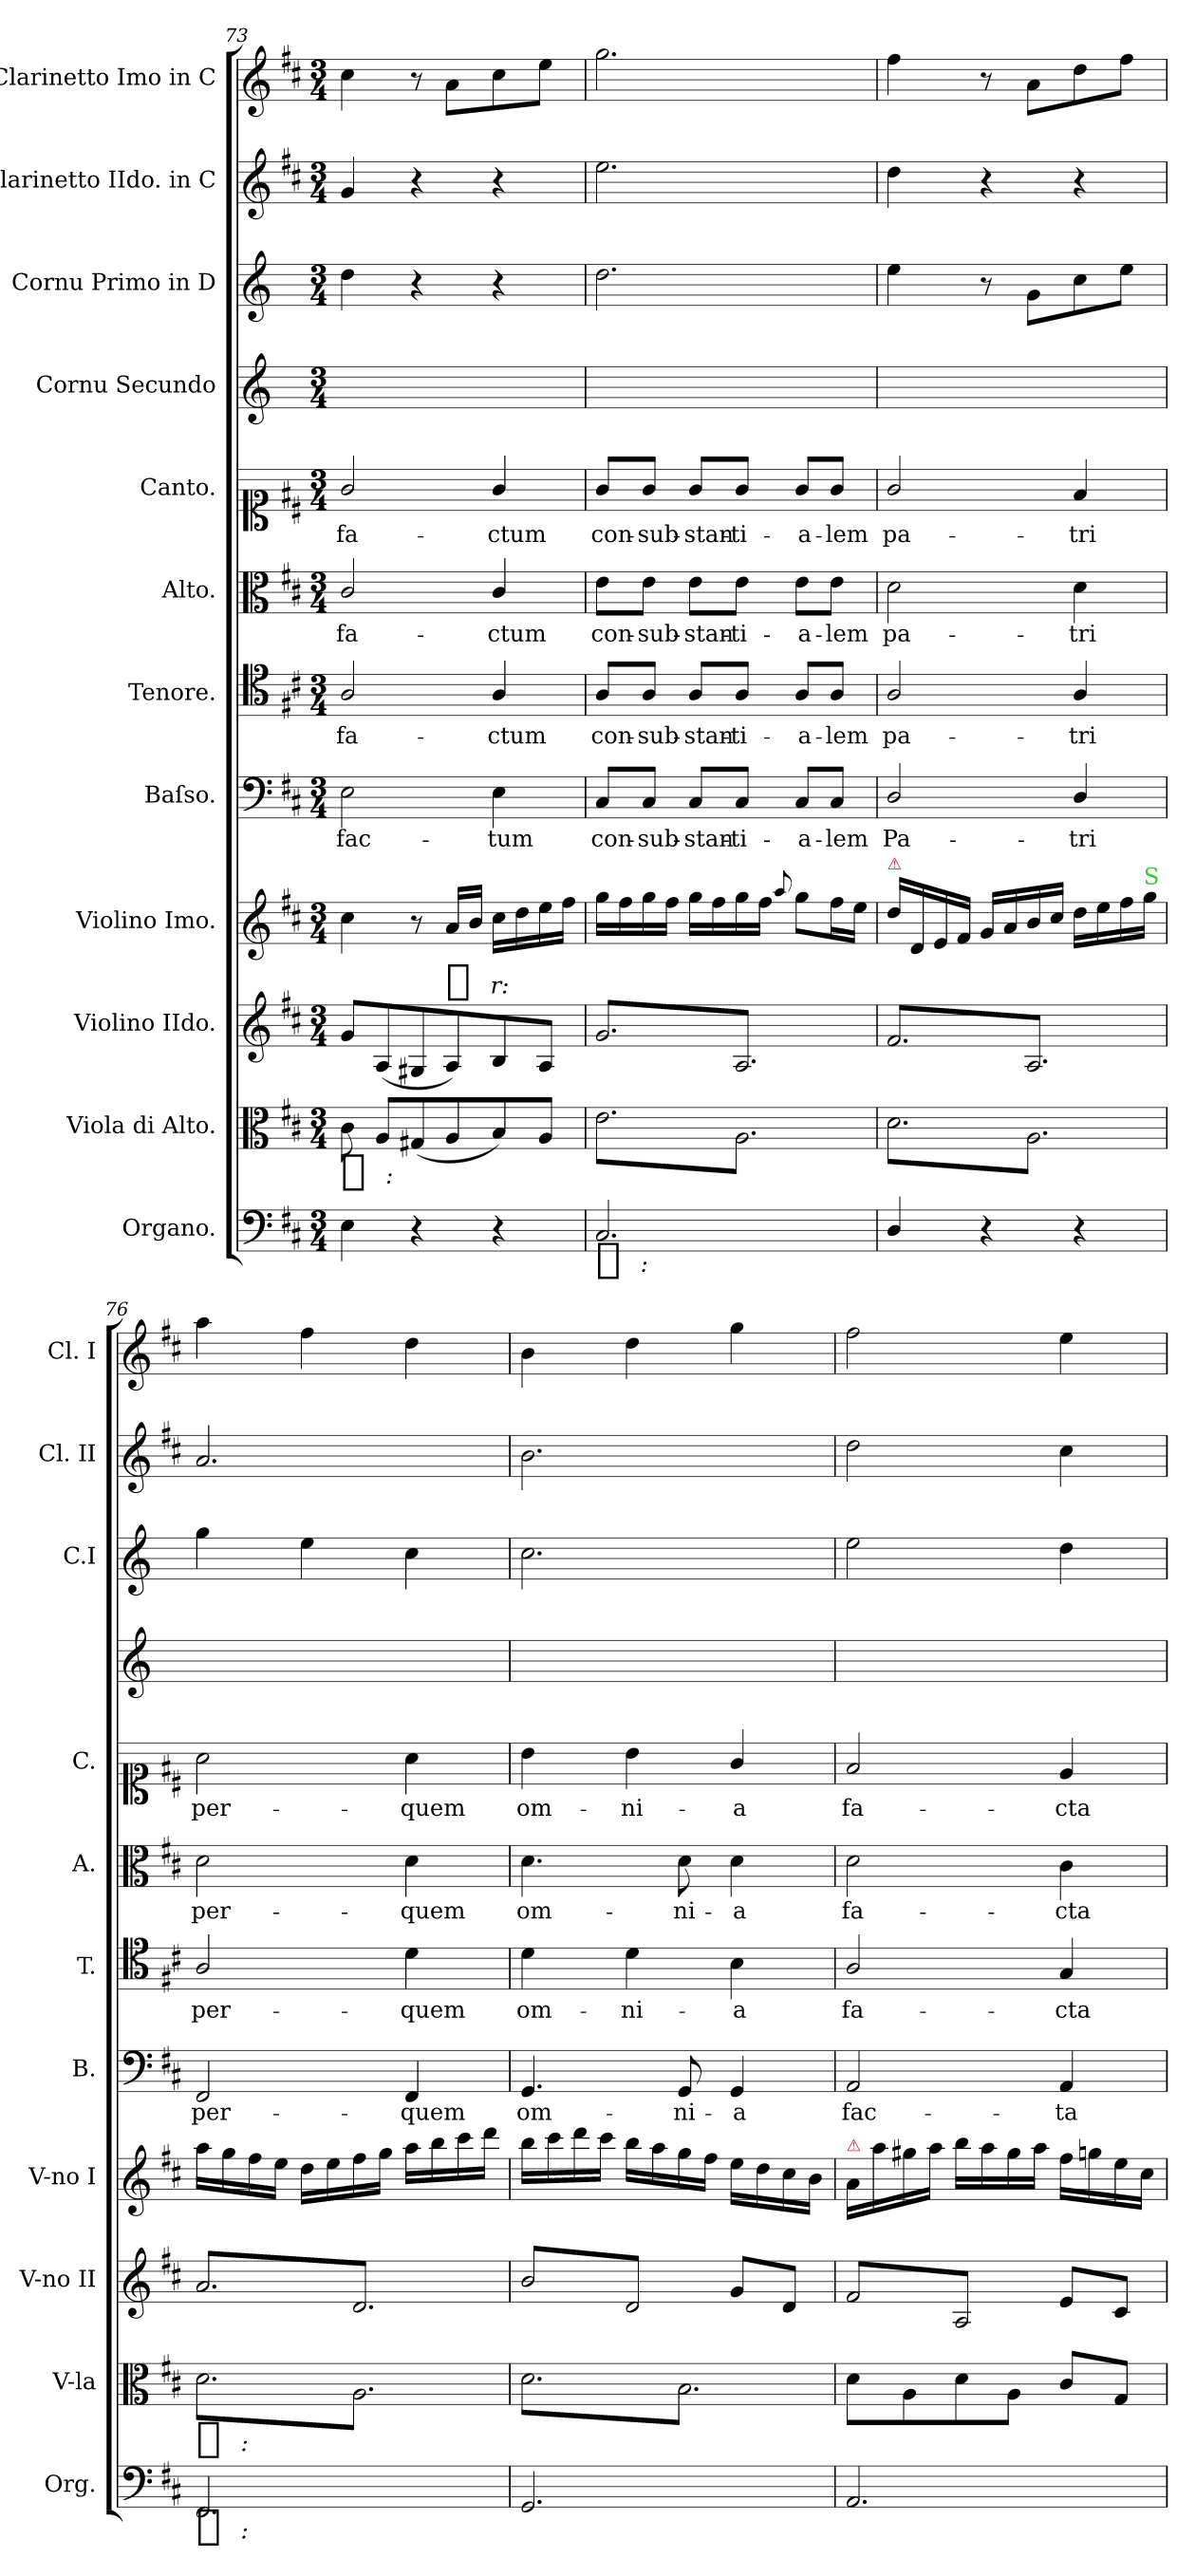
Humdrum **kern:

**kern	**dynam	**kern	**dynam	**kern	**dynam	**kern	**kern	**text	**kern	**text	**kern	**text	**kern	**text	**kern	**kern	**kern	**kern
*part12	*part12	*part11	*part11	*part10	*part10	*part9	*part8	*part8	*part7	*part7	*part6	*part6	*part5	*part5	*part4	*part3	*part2	*part1
*staff12	*staff12	*staff11	*staff11	*staff10	*staff10	*staff9	*staff8	*staff8	*staff7	*staff7	*staff6	*staff6	*staff5	*staff5	*staff4	*staff3	*staff2	*staff1
*I"Organo.	*	*I"Viola di Alto.	*	*I"Violino IIdo.	*	*I"Violino Imo.	*I"Baſso.	*	*I"Tenore.	*	*I"Alto.	*	*I"Canto.	*	*I"Cornu Secundo	*I"Cornu Primo in D	*I"Clarinetto IIdo. in C	*I"Clarinetto Imo in C
*I'Org.	*	*I'V-la	*	*I'V-no II	*	*I'V-no I	*I'B.	*	*I'T.	*	*I'A.	*	*I'C.	*	*	*I'C.I	*I'Cl. II	*I'Cl. I
*clefF4	*	*clefC3	*	*clefG2	*	*clefG2	*clefF4	*	*clefC4	*	*clefC3	*	*clefC1	*	*clefG2	*clefG2	*clefG2	*clefG2
*	*	*	*	*	*	*	*	*	*	*	*	*	*	*	*ITrd6c10	*ITrd6c10	*	*
*k[f#c#]	*	*k[f#c#]	*	*k[f#c#]	*	*k[f#c#]	*k[f#c#]	*	*k[f#c#]	*	*k[f#c#]	*	*k[f#c#]	*	*k[f#c#]	*k[f#c#]	*k[f#c#]	*k[f#c#]
*M3/4	*	*M3/4	*	*M3/4	*	*M3/4	*M3/4	*	*M3/4	*	*M3/4	*	*M3/4	*	*M3/4	*M3/4	*M3/4	*M3/4
=73	=73	=73	=73	=73	=73	=73	=73	=73	=73	=73	=73	=73	=73	=73	=73	=73	=73	=73
!	!	!	!LO:DY:b:t=%s &colon;	!	!	!	!	!	!	!	!	!	!	!	!	!	!	!
4E\	.	8c#\	fp	8g/L	.	4cc#\	2E\	fac-	2A/	fa-	2c#/	fa-	2g/	fa-	2.ryy	4e\	4g/	4cc#\
.	.	8A/L	.	(<8A/	.	.	.	.	.	.	.	.	.	.	.	.	.	.
4r	.	(<8G#X/	.	8G#X/	.	8r	.	.	.	.	.	.	.	.	.	4r	4r	8r
!	!	!	!	!	!LO:DY:a:t=%s r&colon;	!	!	!	!	!	!	!	!	!	!	!	!	!
.	.	8A/	.	8A/)	mf	16a/LL	.	.	.	.	.	.	.	.	.	.	.	8a\L
.	.	.	.	.	.	16b/JJ	.	.	.	.	.	.	.	.	.	.	.	.
4r	.	8B/)	.	8B/	.	16cc#\LL	4E\	-tum	4A/	-ctum	4c#/	-ctum	4g/	-ctum	.	4r	4r	8cc#\
.	.	.	.	.	.	16dd\	.	.	.	.	.	.	.	.	.	.	.	.
.	.	8A/J	.	8A/J	.	16ee\	.	.	.	.	.	.	.	.	.	.	.	8ee\J
.	.	.	.	.	.	16ff#\JJ	.	.	.	.	.	.	.	.	.	.	.	.
=74	=74	=74	=74	=74	=74	=74	=74	=74	=74	=74	=74	=74	=74	=74	=74	=74	=74	=74
!	!LO:DY:b:t=%s &colon;	!	!	!	!	!	!	!	!	!	!	!	!	!	!	!	!	!
*	*	*tremolo	*	*	*	*	*	*	*	*	*	*	*	*	*	*	*	*
*	*	*	*	*tremolo	*	*	*	*	*	*	*	*	*	*	*	*	*	*
2.C#/	fp	8e\L	.	8g/L	.	16gg\LL	8C#/L	con-	8A/L	con-	8e\L	con-	8g/L	con-	2.ryy	2.e\	2.ee\	2.gg\
.	.	.	.	.	.	16ff#\	.	.	.	.	.	.	.	.	.	.	.	.
.	.	8A\	.	8A/	.	16gg\	8C#/J	-sub-	8A/J	-sub-	8e\J	-sub-	8g/J	-sub-	.	.	.	.
.	.	.	.	.	.	16ff#\JJ	.	.	.	.	.	.	.	.	.	.	.	.
.	.	8e\	.	8g/	.	16gg\LL	8C#/L	-stan-	8A/L	-stan-	8e\L	-stan-	8g/L	-stan-	.	.	.	.
.	.	.	.	.	.	16ff#\	.	.	.	.	.	.	.	.	.	.	.	.
.	.	8A\	.	8A/	.	16gg\	8C#/J	-ti-	8A/J	-ti-	8e\J	-ti-	8g/J	-ti-	.	.	.	.
.	.	.	.	.	.	16ff#\JJ	.	.	.	.	.	.	.	.	.	.	.	.
.	.	.	.	.	.	8qqaa/	.	.	.	.	.	.	.	.	.	.	.	.
.	.	8e\	.	8g/	.	8gg\L	8C#/L	-a-	8A/L	-a-	8e\L	-a-	8g/L	-a-	.	.	.	.
.	.	8A\J	.	8A/J	.	16ff#\L	8C#/J	-lem	8A/J	-lem	8e\J	-lem	8g/J	-lem	.	.	.	.
.	.	.	.	.	.	16ee\JJ	.	.	.	.	.	.	.	.	.	.	.	.
=75	=75	=75	=75	=75	=75	=75	=75	=75	=75	=75	=75	=75	=75	=75	=75	=75	=75	=75
!	!	!	!	!	!	!LO:TX:a:color=crimson:t=⚠	!	!	!	!	!	!	!	!	!	!	!	!
4D/	.	8d\L	.	8f#/L	.	16dd\LL	2D/	Pa-	2A/	pa-	2d\	pa-	2g/	pa-	2.ryy	4f#\	4dd\	4ff#\
.	.	.	.	.	.	16d/	.	.	.	.	.	.	.	.	.	.	.	.
.	.	8A\	.	8A/	.	16e/	.	.	.	.	.	.	.	.	.	.	.	.
.	.	.	.	.	.	16f#/JJ	.	.	.	.	.	.	.	.	.	.	.	.
4r	.	8d\	.	8f#/	.	16g/LL	.	.	.	.	.	.	.	.	.	8r	4r	8r
.	.	.	.	.	.	16a/	.	.	.	.	.	.	.	.	.	.	.	.
.	.	8A\	.	8A/	.	16b/	.	.	.	.	.	.	.	.	.	8A\L	.	8a\L
.	.	.	.	.	.	16cc#/JJ	.	.	.	.	.	.	.	.	.	.	.	.
4r	.	8d\	.	8f#/	.	16dd\LL	4D/	-tri	4A/	-tri	4d\	-tri	4f#/	-tri	.	8d\	4r	8dd\
.	.	.	.	.	.	16ee\	.	.	.	.	.	.	.	.	.	.	.	.
.	.	8A\J	.	8A/J	.	16ff#\	.	.	.	.	.	.	.	.	.	8f#\J	.	8ff#\J
!	!	!	!	!	!	!LO:TX:a:color=limegreen:t=S	!	!	!	!	!	!	!	!	!	!	!	!
.	.	.	.	.	.	16gg\JJ	.	.	.	.	.	.	.	.	.	.	.	.
=76	=76	=76	=76	=76	=76	=76	=76	=76	=76	=76	=76	=76	=76	=76	=76	=76	=76	=76
!	!LO:DY:b:t=%s &colon;	!	!LO:DY:b:t=%s &colon;	!	!	!	!	!	!	!	!	!	!	!	!	!	!	!
2.FF#/	fp	8d\L	fp	8a/L	.	16aa\LL	2FF#/	per-	2A/	per-	2d\	per-	2a\	per-	2.ryy	4a\	2.a/	4aa\
.	.	.	.	.	.	16gg\	.	.	.	.	.	.	.	.	.	.	.	.
.	.	8A\	.	8d/	.	16ff#\	.	.	.	.	.	.	.	.	.	.	.	.
.	.	.	.	.	.	16ee\JJ	.	.	.	.	.	.	.	.	.	.	.	.
.	.	8d\	.	8a/	.	16dd\LL	.	.	.	.	.	.	.	.	.	4f#\	.	4ff#\
.	.	.	.	.	.	16ee\	.	.	.	.	.	.	.	.	.	.	.	.
.	.	8A\	.	8d/	.	16ff#\	.	.	.	.	.	.	.	.	.	.	.	.
.	.	.	.	.	.	16gg\JJ	.	.	.	.	.	.	.	.	.	.	.	.
.	.	8d\	.	8a/	.	16aa\LL	4FF#/	-quem	4d\	-quem	4d\	-quem	4a\	-quem	.	4d\	.	4dd\
.	.	.	.	.	.	16bb\	.	.	.	.	.	.	.	.	.	.	.	.
.	.	8A\J	.	8d/J	.	16ccc#\	.	.	.	.	.	.	.	.	.	.	.	.
.	.	.	.	.	.	16ddd\JJ	.	.	.	.	.	.	.	.	.	.	.	.
=77	=77	=77	=77	=77	=77	=77	=77	=77	=77	=77	=77	=77	=77	=77	=77	=77	=77	=77
2.GG/	.	8d\L	.	8b/L	.	16bb\LL	4.GG/	om-	4d\	om-	4.d\	om-	4b\	om-	2.ryy	2.d\	2.b\	4b\
.	.	.	.	.	.	16ccc#\	.	.	.	.	.	.	.	.	.	.	.	.
.	.	8B\	.	8d/	.	16ddd\	.	.	.	.	.	.	.	.	.	.	.	.
.	.	.	.	.	.	16ccc#\JJ	.	.	.	.	.	.	.	.	.	.	.	.
.	.	8d\	.	8b/	.	16bb\LL	.	.	4d\	-ni-	.	.	4b\	-ni-	.	.	.	4dd\
.	.	.	.	.	.	16aa\	.	.	.	.	.	.	.	.	.	.	.	.
.	.	8B\	.	8d/J	.	16gg\	8GG/	-ni-	.	.	8d\	-ni-	.	.	.	.	.	.
*	*	*	*	*Xtremolo	*	*	*	*	*	*	*	*	*	*	*	*	*	*
.	.	.	.	.	.	16ff#\JJ	.	.	.	.	.	.	.	.	.	.	.	.
.	.	8d\	.	8g/L	.	16ee\LL	4GG/	-a	4B\	-a	4d\	-a	4g/	-a	.	.	.	4gg\
.	.	.	.	.	.	16dd\	.	.	.	.	.	.	.	.	.	.	.	.
.	.	8B\J	.	8d/J	.	16cc#\	.	.	.	.	.	.	.	.	.	.	.	.
*	*	*Xtremolo	*	*	*	*	*	*	*	*	*	*	*	*	*	*	*	*
.	.	.	.	.	.	16b\JJ	.	.	.	.	.	.	.	.	.	.	.	.
=78	=78	=78	=78	=78	=78	=78	=78	=78	=78	=78	=78	=78	=78	=78	=78	=78	=78	=78
!	!	!	!	!	!	!LO:TX:a:color=crimson:t=⚠	!	!	!	!	!	!	!	!	!	!	!	!
*	*	*	*	*tremolo	*	*	*	*	*	*	*	*	*	*	*	*	*	*
2.AA/	.	8d\L	.	8f#/L	.	16a/LL	2AA/	fac-	2A/	fa-	2d\	fa-	2f#/	fa-	2.ryy	2f#\	2dd\	2ff#\
.	.	.	.	.	.	16aa\	.	.	.	.	.	.	.	.	.	.	.	.
.	.	8A\	.	8A/	.	16gg#X\	.	.	.	.	.	.	.	.	.	.	.	.
.	.	.	.	.	.	16aa\JJ	.	.	.	.	.	.	.	.	.	.	.	.
.	.	8d\	.	8f#/	.	16bb\LL	.	.	.	.	.	.	.	.	.	.	.	.
.	.	.	.	.	.	16aa\	.	.	.	.	.	.	.	.	.	.	.	.
.	.	8A\J	.	8A/J	.	16gg#\	.	.	.	.	.	.	.	.	.	.	.	.
*	*	*	*	*Xtremolo	*	*	*	*	*	*	*	*	*	*	*	*	*	*
.	.	.	.	.	.	16aa\JJ	.	.	.	.	.	.	.	.	.	.	.	.
.	.	8c#/L	.	8e/L	.	16ff#\LL	4AA/	-ta	4G/	-cta	4c#\	-cta	4e/	-cta	.	4e\	4cc#\	4ee\
.	.	.	.	.	.	16ggn\	.	.	.	.	.	.	.	.	.	.	.	.
.	.	8G/J	.	8c#/J	.	16ee\	.	.	.	.	.	.	.	.	.	.	.	.
.	.	.	.	.	.	16cc#\JJ	.	.	.	.	.	.	.	.	.	.	.	.
=	=	=	=	=	=	=	=	=	=	=	=	=	=	=	=	=	=	=
*-	*-	*-	*-	*-	*-	*-	*-	*-	*-	*-	*-	*-	*-	*-	*-	*-	*-	*-
